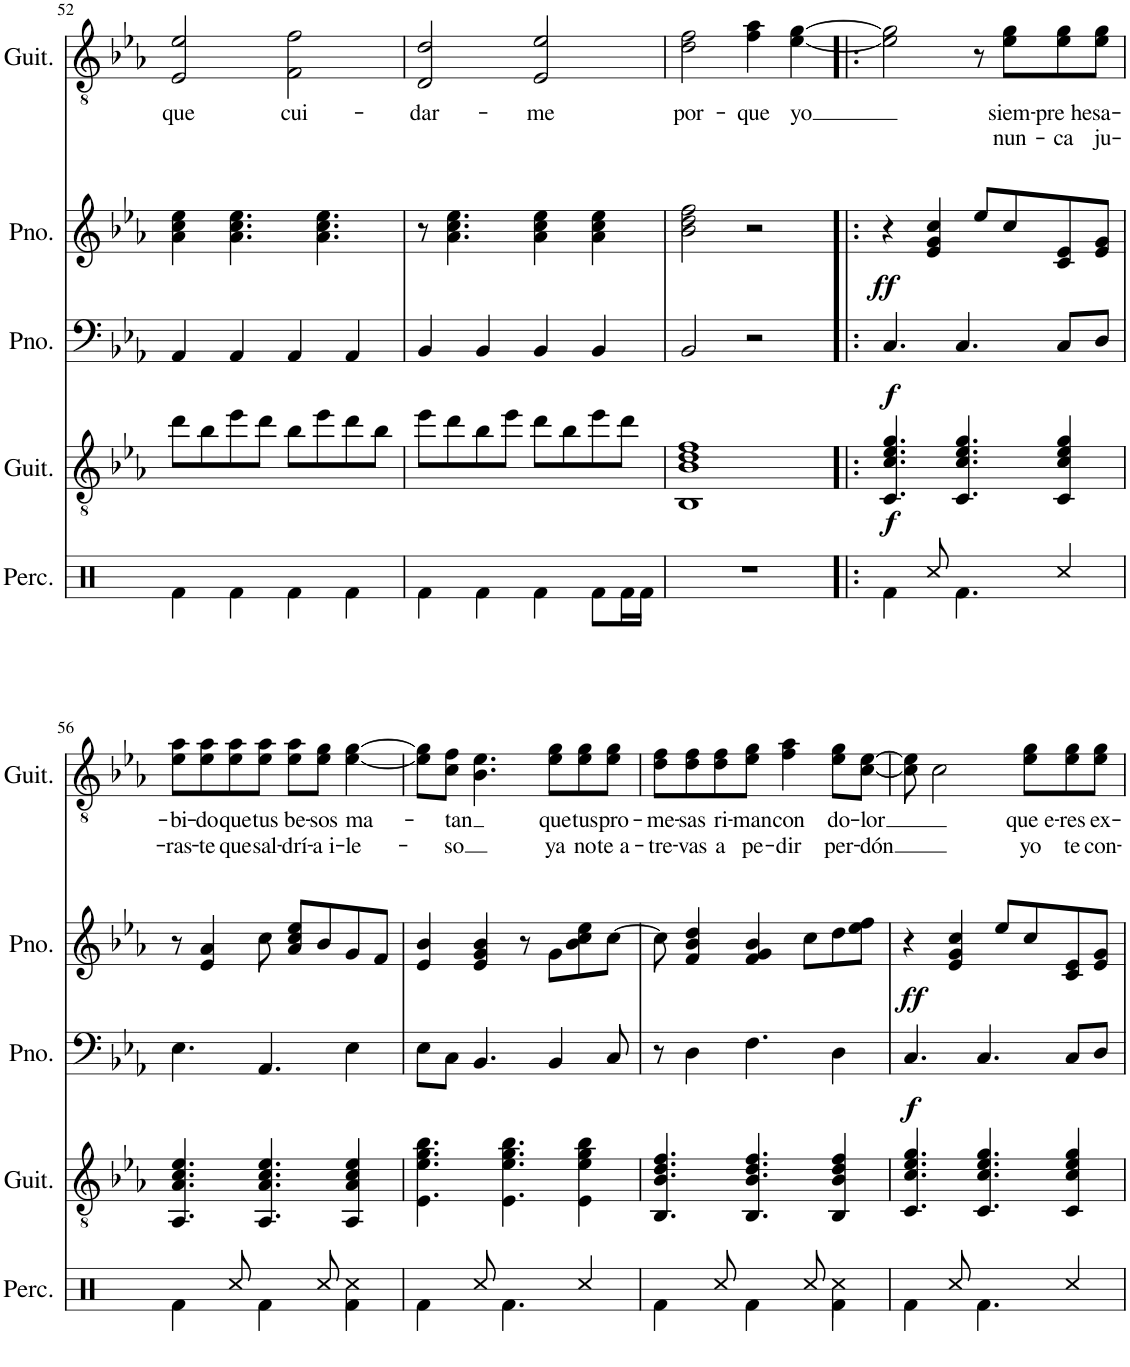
**kern	**kern	**dynam	**kern	**dynam	**kern	**dynam	**kern	**text	**text
*part5	*part4	*part4	*part3	*part3	*part2	*part2	*part1	*part1	*part1
*staff5	*staff4	*staff4	*staff3	*staff3	*staff2	*staff2	*staff1	*staff1	*staff1
*I"Set de percusión	*I"Guitarra acústica	*	*I"Piano	*	*I"Piano	*	*I"Guitarra clásica	*	*
*I'Perc.	*I'Guit.	*	*I'Pno.	*	*I'Pno.	*	*I'Guit.	*	*
!!LO:PB:g=z
*clefX	*clefGv2	*	*clefF4	*	*clefG2	*	*clefGv2	*	*
*k[]	*k[b-e-a-]	*	*k[b-e-a-]	*	*k[b-e-a-]	*	*k[b-e-a-]	*	*
*M4/4	*M4/4	*	*M4/4	*	*M4/4	*	*M4/4	*	*
=52	=52	=52	=52	=52	=52	=52	=52	=52	=52
!	!	!	!	!	!	!	!	!LO:LY:b	!
4Rf\	8dd\L	.	4AA-/	.	4a-\ 4cc\ 4ee-\	.	2E-/ 2e-/	que	.
.	8b-\	.	.	.	.	.	.	.	.
4Rf\	8ee-\	.	4AA-/	.	4.a-\ 4.cc\ 4.ee-\	.	.	.	.
.	8dd\J	.	.	.	.	.	.	.	.
!	!	!	!	!	!	!	!	!LO:LY:b	!
4Rf\	8b-\L	.	4AA-/	.	.	.	2F\ 2f\	cui-	.
.	8ee-\	.	.	.	4.a-\ 4.cc\ 4.ee-\	.	.	.	.
4Rf\	8dd\	.	4AA-/	.	.	.	.	.	.
.	8b-\J	.	.	.	.	.	.	.	.
=53	=53	=53	=53	=53	=53	=53	=53	=53	=53
!	!	!	!	!	!	!	!	!LO:LY:b	!
4Rf\	8ee-\L	.	4BB-/	.	8r	.	2D/ 2d/	-dar-	.
.	8dd\	.	.	.	4.a-\ 4.cc\ 4.ee-\	.	.	.	.
4Rf\	8b-\	.	4BB-/	.	.	.	.	.	.
.	8ee-\J	.	.	.	.	.	.	.	.
!	!	!	!	!	!	!	!	!LO:LY:b	!
4Rf\	8dd\L	.	4BB-/	.	4a-\ 4cc\ 4ee-\	.	2E-/ 2e-/	-me	.
.	8b-\	.	.	.	.	.	.	.	.
8Rf\L	8ee-\	.	4BB-/	.	4a-\ 4cc\ 4ee-\	.	.	.	.
16Rf\L	8dd\J	.	.	.	.	.	.	.	.
16Rf\JJ	.	.	.	.	.	.	.	.	.
=54	=54	=54	=54	=54	=54	=54	=54	=54	=54
!	!	!	!	!	!	!	!	!LO:LY:b	!
1r	1BB- 1B- 1d 1f	.	2BB-/	.	2b-\ 2dd\ 2ff\	.	2d\ 2f\	por-	.
!	!	!	!	!	!	!	!	!LO:LY:b	!
.	.	.	2r	.	2r	.	4f\ 4a-\	-que	.
!	!	!	!	!	!	!	!	!LO:LY:b	!
.	.	.	.	.	.	.	[4e-\ [4g\	yo	.
=55!|:	=55!|:	=55!|:	=55!|:	=55!|:	=55!|:	=55!|:	=55!|:	=55!|:	=55!|:
!	!	!LO:DY:b	!	!LO:DY:b	!	!LO:DY:b	!	!	!
4Rf\	4.C/ 4.c/ 4.e-/ 4.g/	f	4.C/	f	4r	ff	2e-\] 2g\]	.	.
8Rcc/	.	.	.	.	4e-/ 4g/ 4cc/	.	.	.	.
4.Rf\	4.C/ 4.c/ 4.e-/ 4.g/	.	4.C/	.	.	.	.	.	.
.	.	.	.	.	8ee-/L	.	8r	.	.
!	!	!	!	!	!	!	!	!LO:LY:b	!LO:LY:b
.	.	.	.	.	8cc/	.	8e-\ 8g\L	siem-	nun-
!	!	!	!	!	!	!	!	!LO:LY:b	!LO:LY:b
4Rcc/	4C/ 4c/ 4e-/ 4g/	.	8C/L	.	8c/ 8e-/	.	8e-\ 8g\	-pre he	-ca
!	!	!	!	!	!	!	!	!LO:LY:b	!LO:LY:b
.	.	.	8D/J	.	8e-/ 8g/J	.	8e-\ 8g\J	sa-	ju-
!!LO:LB:g=z
=56	=56	=56	=56	=56	=56	=56	=56	=56	=56
*^	*	*	*	*	*	*	*	*	*
!	!	!	!	!	!	!	!	!	!LO:LY:b	!LO:LY:b
4Rf\	2.ryy	4.AA-/ 4.A-/ 4.c/ 4.e-/	.	4.E-\	.	8r	.	8e-\ 8a-\L	-bi-	-ras-
!	!	!	!	!	!	!	!	!	!LO:LY:b	!LO:LY:b
.	.	.	.	.	.	4e-/ 4a-/	.	8e-\ 8a-\	-do	-te
!	!	!	!	!	!	!	!	!	!LO:LY:b	!LO:LY:b
8Rcc/	.	.	.	.	.	.	.	8e-\ 8a-\	que	que
!	!	!	!	!	!	!	!	!	!LO:LY:b	!LO:LY:b
4Rf\	.	4.AA-/ 4.A-/ 4.c/ 4.e-/	.	4.AA-/	.	8cc\	.	8e-\ 8a-\J	tus	sal-
!	!	!	!	!	!	!	!	!	!LO:LY:b	!LO:LY:b
.	.	.	.	.	.	8a-/ 8cc/ 8ee-/L	.	8e-\ 8a-\L	be-	-drí-
!	!	!	!	!	!	!	!	!	!LO:LY:b	!LO:LY:b
8Rcc/	.	.	.	.	.	8b-/	.	8e-\ 8g\J	-sos	-a i-
!	!	!	!	!	!	!	!	!	!LO:LY:b	!LO:LY:b
4Rf\	4Rcc\	4AA-/ 4A-/ 4c/ 4e-/	.	4E-\	.	8g/	.	[4e-\ [4g\	ma-	-le-
.	.	.	.	.	.	8f/J	.	.	.	.
*v	*v	*	*	*	*	*	*	*	*	*
=57	=57	=57	=57	=57	=57	=57	=57	=57	=57
4Rf\	4.E-\ 4.e-\ 4.g\ 4.b-\	.	8E-\L	.	4e-/ 4b-/	.	8e-\] 8g\]L	.	.
!	!	!	!	!	!	!	!	!LO:LY:b	!LO:LY:b
.	.	.	8C\J	.	.	.	8c\ 8f\J	-tan	-so
8Rcc/	.	.	4.BB-/	.	4e-/ 4g/ 4b-/	.	4.B-\ 4.e-\	.	.
4.Rf\	4.E-\ 4.e-\ 4.g\ 4.b-\	.	.	.	.	.	.	.	.
.	.	.	.	.	8r	.	.	.	.
!	!	!	!	!	!	!	!	!LO:LY:b	!LO:LY:b
.	.	.	4BB-/	.	8g\L	.	8e-\ 8g\L	que	ya
!	!	!	!	!	!	!	!	!LO:LY:b	!LO:LY:b
4Rcc/	4E-\ 4e-\ 4g\ 4b-\	.	.	.	8b-\ 8cc\ 8ee-\	.	8e-\ 8g\	tus	no
!	!	!	!	!	!	!	!	!LO:LY:b	!LO:LY:b
.	.	.	8C/	.	[8cc\J	.	8e-\ 8g\J	pro-	te a-
=58	=58	=58	=58	=58	=58	=58	=58	=58	=58
*^	*	*	*	*	*	*	*	*	*
!	!	!	!	!	!	!	!	!	!LO:LY:b	!LO:LY:b
4Rf\	2.ryy	4.BB-/ 4.B-/ 4.d/ 4.f/	.	8r	.	8cc\]	.	8d\ 8f\L	-me-	-tre-
!	!	!	!	!	!	!	!	!	!LO:LY:b	!LO:LY:b
.	.	.	.	4D\	.	4f/ 4b-/ 4dd/	.	8d\ 8f\	sas	-vas
!	!	!	!	!	!	!	!	!	!LO:LY:b	!LO:LY:b
8Rcc/	.	.	.	.	.	.	.	8d\ 8f\	ri-	a
!	!	!	!	!	!	!	!	!	!LO:LY:b	!LO:LY:b
4Rf\	.	4.BB-/ 4.B-/ 4.d/ 4.f/	.	4.F\	.	4f/ 4g/ 4b-/	.	8e-\ 8g\J	-man	pe-
!	!	!	!	!	!	!	!	!	!LO:LY:b	!LO:LY:b
.	.	.	.	.	.	.	.	4f\ 4a-\	con	-dir
8Rcc/	.	.	.	.	.	8cc\L	.	.	.	.
!	!	!	!	!	!	!	!	!	!LO:LY:b	!LO:LY:b
4Rf\	4Rcc\	4BB-/ 4B-/ 4d/ 4f/	.	4D\	.	8dd\	.	8e-\ 8g\L	do-	per-
!	!	!	!	!	!	!	!	!	!LO:LY:b	!LO:LY:b
.	.	.	.	.	.	8ee-\ 8ff\J	.	[8c\ [8e-\J	-lor	-dón
*v	*v	*	*	*	*	*	*	*	*	*
=59	=59	=59	=59	=59	=59	=59	=59	=59	=59
!	!	!	!	!LO:DY:b	!	!LO:DY:b	!	!	!
4Rf\	4.C/ 4.c/ 4.e-/ 4.g/	.	4.C/	f	4r	ff	8c\] 8e-\]	.	.
.	.	.	.	.	.	.	2c\	.	.
8Rcc/	.	.	.	.	4e-/ 4g/ 4cc/	.	.	.	.
4.Rf\	4.C/ 4.c/ 4.e-/ 4.g/	.	4.C/	.	.	.	.	.	.
.	.	.	.	.	8ee-/L	.	.	.	.
!	!	!	!	!	!	!	!	!LO:LY:b	!LO:LY:b
.	.	.	.	.	8cc/	.	8e-\ 8g\L	que e-	yo
!	!	!	!	!	!	!	!	!LO:LY:b	!LO:LY:b
4Rcc/	4C/ 4c/ 4e-/ 4g/	.	8C/L	.	8c/ 8e-/	.	8e-\ 8g\	res	te
!	!	!	!	!	!	!	!	!LO:LY:b	!LO:LY:b
.	.	.	8D/J	.	8e-/ 8g/J	.	8e-\ 8g\J	ex-	con-
=	=	=	=	=	=	=	=	=	=
*-	*-	*-	*-	*-	*-	*-	*-	*-	*-
